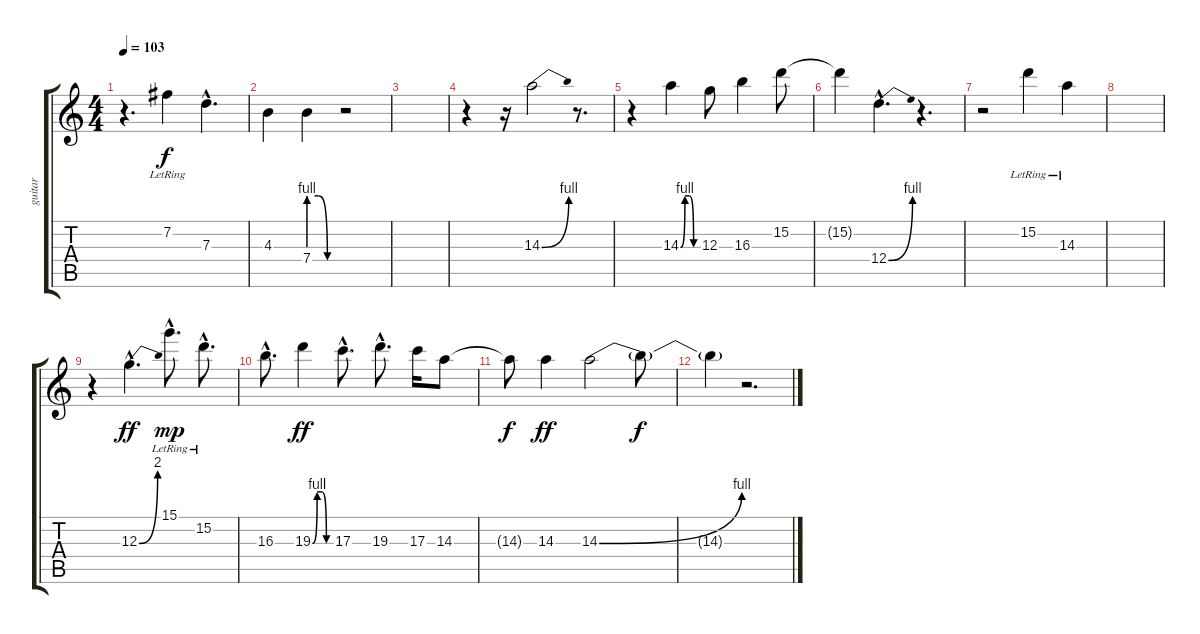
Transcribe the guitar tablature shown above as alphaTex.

\track ("guitar" "guitar") {instrument electricguitarmuted}
\staff {score tabs}
\tuning (E4 B3 G3 D3 A2 E2) {hide}
\ts (4 4)
\tempo 103
\clef g2
\ks c
r.4{d dy f} 7.2{lr}.4 7.3{hac}.4{d} |
4.3.4 7.4{be (custom 0 4 20 4 40 0 60 0)}.4 r.2 |
|
r.4 r.16 14.3{be (bend 0 0 60 4)}.2 r.8{d} |
r.4 14.3{be (custom 0 0 15 4 30 4 45 0 60 0)}.4 12.3.8 16.3.4 15.2.8 |
15.2{t}.4 12.4{be (bend 0 0 60 4) hac}.4{d} r.4{d} |
r.2 15.2{lr}.4 14.3{lr}.4 |
|
r.4 12.3{be (bend 0 0 60 8) hac}.4{d dy ff volume 16} 15.1{hac lr}.8{d dy mp} 15.2{hac lr}.8{d} |
16.3{hac}.8{d} 19.3{be (custom 0 0 15 4 30 4 45 0 60 0)}.4{dy ff} 17.3{hac}.8{d} 19.3{hac}.8{d} 17.3.16 14.3.8 |
14.3{t}.8{dy f} 14.3.4{dy ff} 14.3{be (bend 0 0 60 4)}.2 14.3{t}.8{dy f} |
14.3{t}.4 r.2{d}
